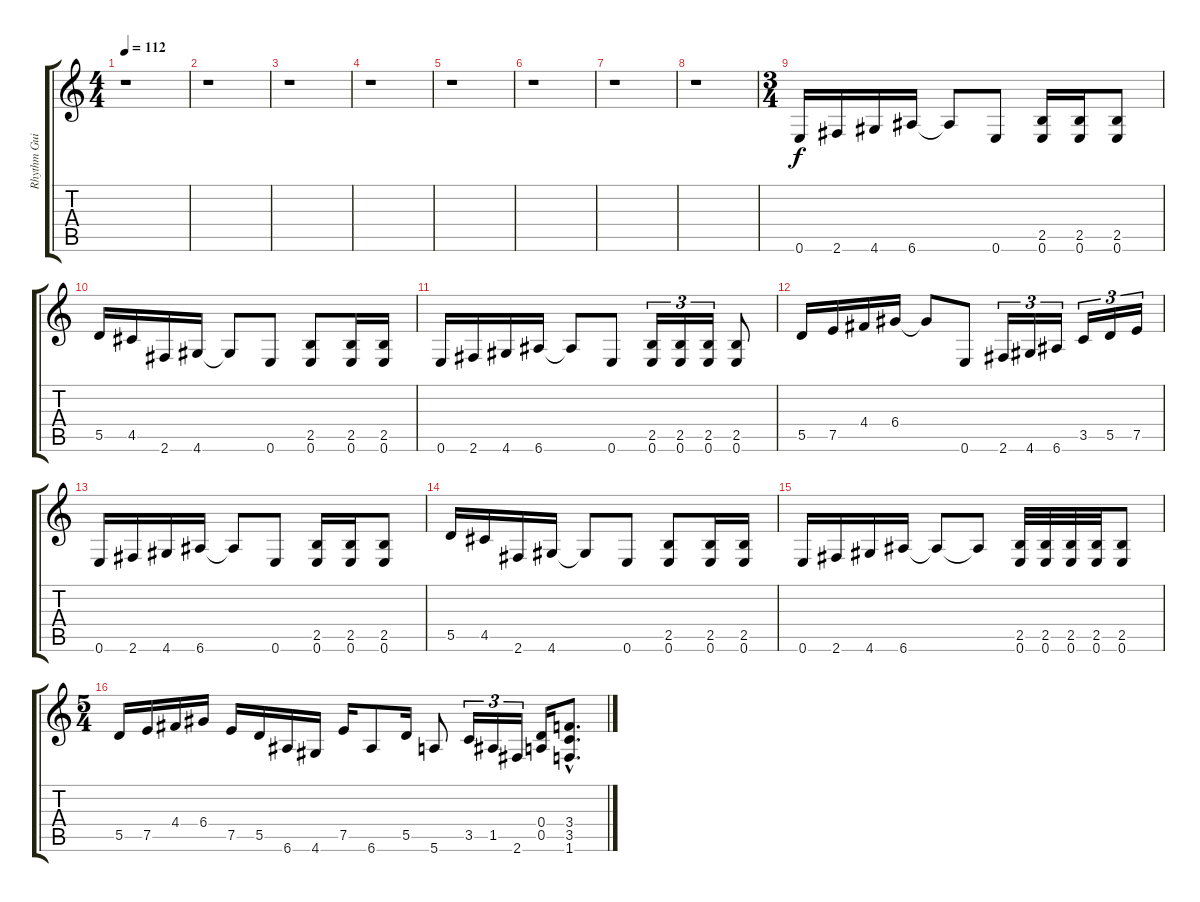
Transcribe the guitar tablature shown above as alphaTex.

\track ("Rhythm Guitar" "Rhythm Gui") {instrument distortionguitar}
\staff {score tabs}
\tuning (E4 B3 G3 D3 A2 E2) {hide}
\ts (4 4)
\tempo 112
\clef g2
\ks c
r.1{dy f} |
r.1 |
r.1 |
r.1 |
r.1 |
r.1 |
r.1 |
r.1 |
\ts (3 4)
0.6.16 2.6.16 4.6.16 6.6.16 6.6{t}.8 0.6.8 (2.5 0.6).16 (2.5 0.6).16 (2.5 0.6).8 |
5.5.16 4.5.16 2.6.16 4.6.16 4.6{t}.8 0.6.8 (2.5 0.6).8 (2.5 0.6).16 (2.5 0.6).16 |
0.6.16 2.6.16 4.6.16 6.6.16 6.6{t}.8 0.6.8 (2.5 0.6).16{tu (3 2)} (2.5 0.6).16{tu (3 2)} (2.5 0.6).16{tu (3 2)} (2.5 0.6).8 |
5.5.16 7.5.16 4.4.16 6.4.16 6.4{t}.8 0.6.8 2.6.16{tu (3 2)} 4.6.16{tu (3 2)} 6.6.16{tu (3 2)} 3.5.16{tu (3 2)} 5.5.16{tu (3 2)} 7.5.16{tu (3 2)} |
0.6.16 2.6.16 4.6.16 6.6.16 6.6{t}.8 0.6.8 (2.5 0.6).16 (2.5 0.6).16 (2.5 0.6).8 |
5.5.16 4.5.16 2.6.16 4.6.16 4.6{t}.8 0.6.8 (2.5 0.6).8 (2.5 0.6).16 (2.5 0.6).16 |
0.6.16 2.6.16 4.6.16 6.6.16 6.6{t}.8 6.6{t}.8 (2.5 0.6).32 (2.5 0.6).32 (2.5 0.6).32 (2.5 0.6).32 (2.5 0.6).8 |
\ts (5 4)
5.5.16 7.5.16 4.4.16 6.4.16 7.5.16 5.5.16 6.6.16 4.6.16 7.5.16 6.6.8 5.5.16 5.6.8 3.5.16{tu (3 2)} 1.5.16{tu (3 2)} 2.6.16{tu (3 2)} (0.4 0.5).16 (3.4{hac} 3.5{hac} 1.6{hac}).8{d}
